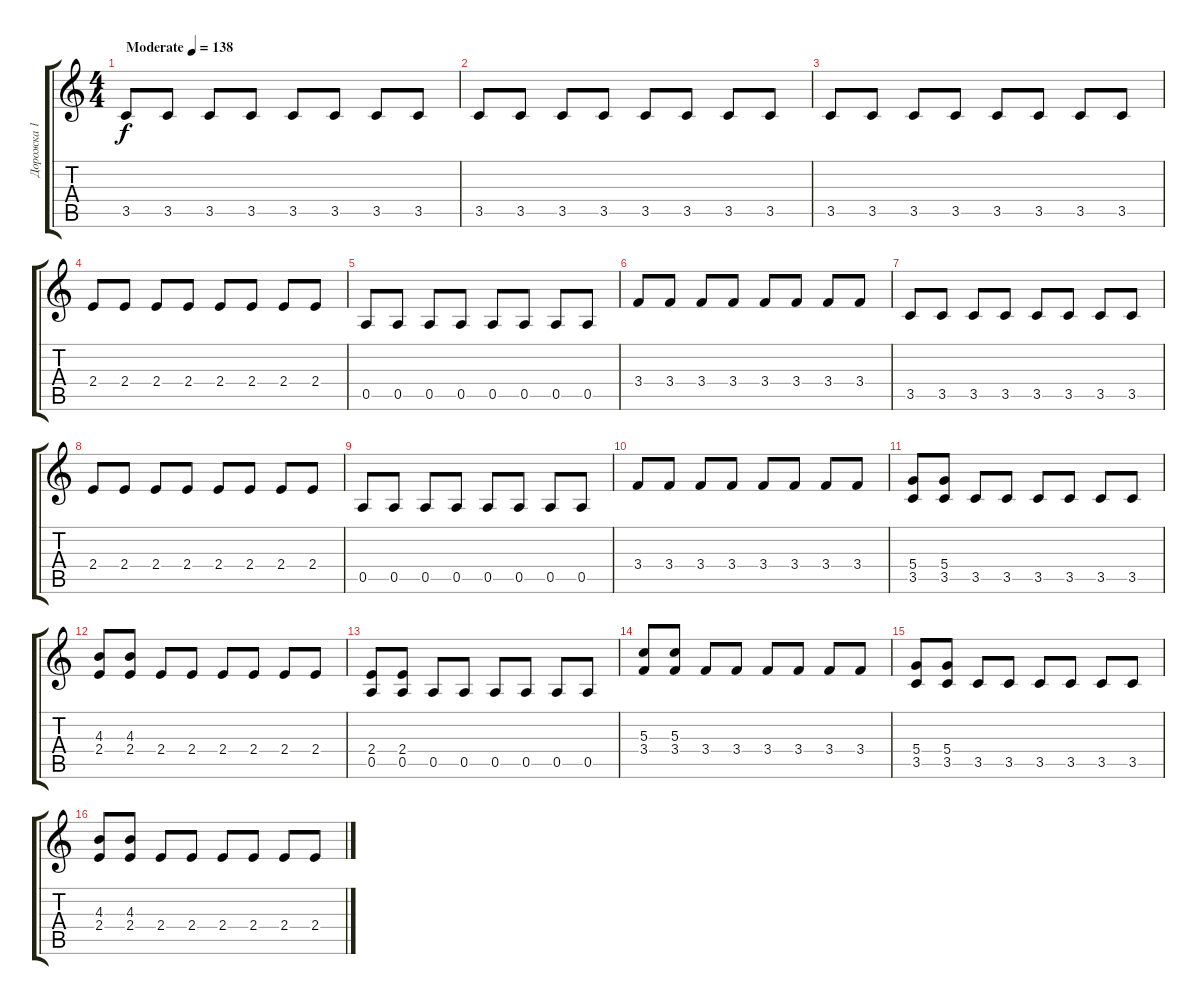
\track ("Дорожка 1" "Дорожка 1") {instrument distortionguitar}
\staff {score tabs}
\tuning (E4 B3 G3 D3 A2 E2) {hide}
\ts (4 4)
\tempo (138 "Moderate")
\clef g2
\ks c
3.5.8{dy f instrument distortionguitar} 3.5.8 3.5.8 3.5.8 3.5.8 3.5.8 3.5.8 3.5.8 |
3.5.8 3.5.8 3.5.8 3.5.8 3.5.8 3.5.8 3.5.8 3.5.8 |
3.5.8 3.5.8 3.5.8 3.5.8 3.5.8 3.5.8 3.5.8 3.5.8 |
2.4.8 2.4.8 2.4.8 2.4.8 2.4.8 2.4.8 2.4.8 2.4.8 |
0.5.8 0.5.8 0.5.8 0.5.8 0.5.8 0.5.8 0.5.8 0.5.8 |
3.4.8 3.4.8 3.4.8 3.4.8 3.4.8 3.4.8 3.4.8 3.4.8 |
3.5.8 3.5.8 3.5.8 3.5.8 3.5.8 3.5.8 3.5.8 3.5.8 |
2.4.8 2.4.8 2.4.8 2.4.8 2.4.8 2.4.8 2.4.8 2.4.8 |
0.5.8 0.5.8 0.5.8 0.5.8 0.5.8 0.5.8 0.5.8 0.5.8 |
3.4.8 3.4.8 3.4.8 3.4.8 3.4.8 3.4.8 3.4.8 3.4.8 |
(5.4 3.5).8 (5.4 3.5).8 3.5.8 3.5.8 3.5.8 3.5.8 3.5.8 3.5.8 |
(4.3 2.4).8 (4.3 2.4).8 2.4.8 2.4.8 2.4.8 2.4.8 2.4.8 2.4.8 |
(2.4 0.5).8 (2.4 0.5).8 0.5.8 0.5.8 0.5.8 0.5.8 0.5.8 0.5.8 |
(5.3 3.4).8 (5.3 3.4).8 3.4.8 3.4.8 3.4.8 3.4.8 3.4.8 3.4.8 |
(5.4 3.5).8 (5.4 3.5).8 3.5.8 3.5.8 3.5.8 3.5.8 3.5.8 3.5.8 |
(4.3 2.4).8 (4.3 2.4).8 2.4.8 2.4.8 2.4.8 2.4.8 2.4.8 2.4.8
